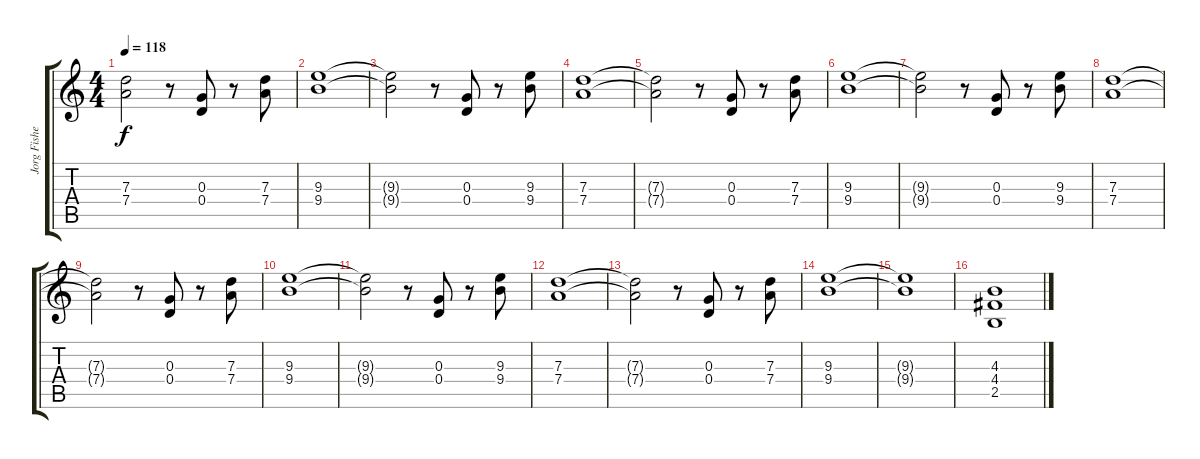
\track ("Jorg Fisher" "Jorg Fishe") {instrument distortionguitar}
\staff {score tabs}
\tuning (E4 B3 G3 D3 A2 E2) {hide}
\ts (4 4)
\tempo 118
\clef g2
\ks c
(7.3{t} 7.4{t}).2{dy f} r.8 (0.3 0.4).8 r.8 (7.3 7.4).8 |
(9.3 9.4).1 |
(9.3{t} 9.4{t}).2 r.8 (0.3 0.4).8 r.8 (9.3 9.4).8 |
(7.3 7.4).1 |
(7.3{t} 7.4{t}).2 r.8 (0.3 0.4).8 r.8 (7.3 7.4).8 |
(9.3 9.4).1 |
(9.3{t} 9.4{t}).2 r.8 (0.3 0.4).8 r.8 (9.3 9.4).8 |
(7.3 7.4).1 |
(7.3{t} 7.4{t}).2 r.8 (0.3 0.4).8 r.8 (7.3 7.4).8 |
(9.3 9.4).1 |
(9.3{t} 9.4{t}).2 r.8 (0.3 0.4).8 r.8 (9.3 9.4).8 |
(7.3 7.4).1 |
(7.3{t} 7.4{t}).2 r.8 (0.3 0.4).8 r.8 (7.3 7.4).8 |
(9.3 9.4).1 |
(9.3{t} 9.4{t}).1 |
(4.3 4.4 2.5).1
